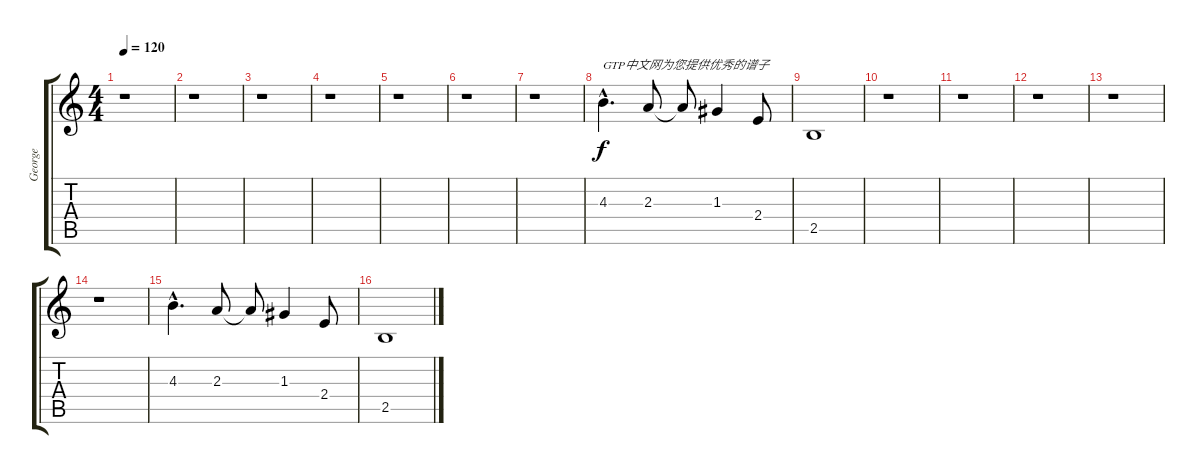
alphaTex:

\track ("George" "George") {instrument overdrivenguitar}
\staff {score tabs}
\tuning (E4 B3 G3 D3 A2 E2) {hide}
\ts (4 4)
\tempo 120
\clef g2
\ks c
r.1{dy f instrument overdrivenguitar} |
r.1 |
r.1 |
r.1 |
r.1 |
r.1 |
r.1 |
4.3{hac}.4{d txt "GTP中文网为您提供优秀的谱子"} 2.3.8 2.3{t}.8 1.3.4 2.4.8 |
2.5.1 |
r.1 |
r.1 |
r.1 |
r.1 |
r.1 |
4.3{hac}.4{d} 2.3.8 2.3{t}.8 1.3.4 2.4.8 |
2.5.1
